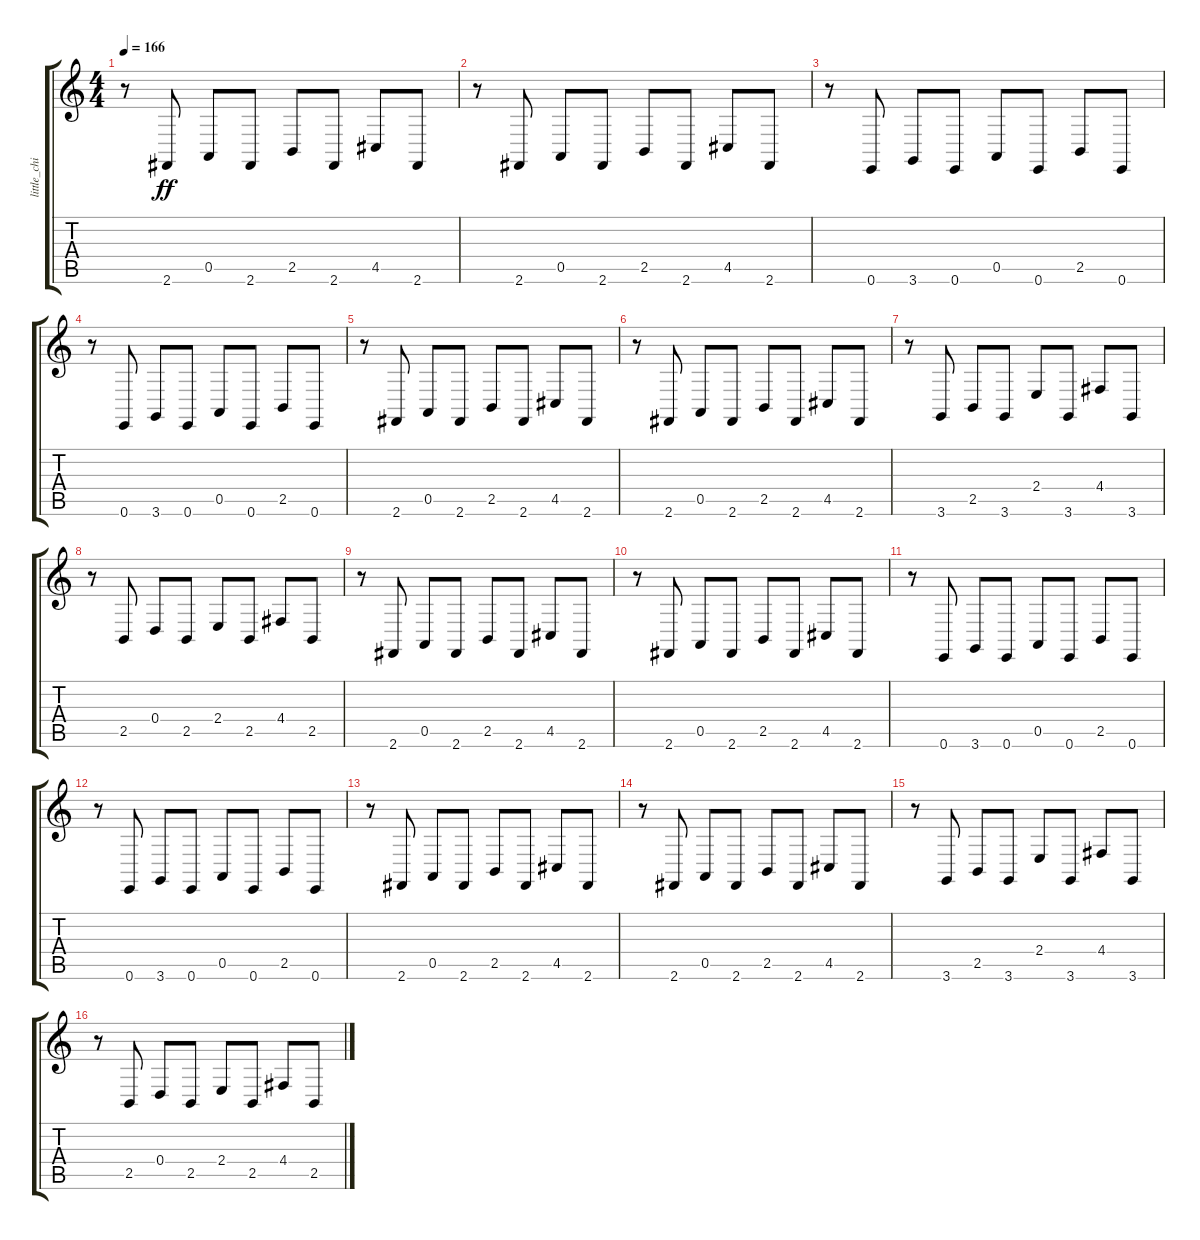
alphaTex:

\track ("" "little_chi") {instrument acousticgrandpiano}
\staff {score tabs}
\tuning (E4 B3 G3 D3 A2 E2) {hide}
\ts (4 4)
\tempo 166
\clef g2
\ks c
r.8{dy ff} 2.6.8 0.5.8 2.6.8 2.5.8 2.6.8 4.5.8 2.6.8 |
r.8{volume 16} 2.6.8{volume 11} 0.5.8 2.6.8 2.5.8 2.6.8 4.5.8 2.6.8 |
r.8 0.6.8 3.6.8 0.6.8 0.5.8 0.6.8 2.5.8 0.6.8 |
r.8{volume 16} 0.6.8{volume 11} 3.6.8 0.6.8 0.5.8 0.6.8 2.5.8 0.6.8 |
r.8 2.6.8 0.5.8 2.6.8 2.5.8 2.6.8 4.5.8 2.6.8 |
r.8{volume 16} 2.6.8{volume 11} 0.5.8 2.6.8 2.5.8 2.6.8 4.5.8 2.6.8 |
r.8 3.6.8 2.5.8 3.6.8 2.4.8 3.6.8 4.4.8 3.6.8 |
r.8{volume 16} 2.5.8{volume 11} 0.4.8 2.5.8 2.4.8 2.5.8 4.4.8 2.5.8 |
r.8 2.6.8 0.5.8 2.6.8 2.5.8 2.6.8 4.5.8 2.6.8 |
r.8{volume 16} 2.6.8{volume 11} 0.5.8 2.6.8 2.5.8 2.6.8 4.5.8 2.6.8 |
r.8 0.6.8 3.6.8 0.6.8 0.5.8 0.6.8 2.5.8 0.6.8 |
r.8{volume 16} 0.6.8{volume 11} 3.6.8 0.6.8 0.5.8 0.6.8 2.5.8 0.6.8 |
r.8 2.6.8 0.5.8 2.6.8 2.5.8 2.6.8 4.5.8 2.6.8 |
r.8{volume 16} 2.6.8{volume 11} 0.5.8 2.6.8 2.5.8 2.6.8 4.5.8 2.6.8 |
r.8 3.6.8 2.5.8 3.6.8 2.4.8 3.6.8 4.4.8 3.6.8 |
r.8{volume 16} 2.5.8{volume 11} 0.4.8 2.5.8 2.4.8 2.5.8 4.4.8 2.5.8
